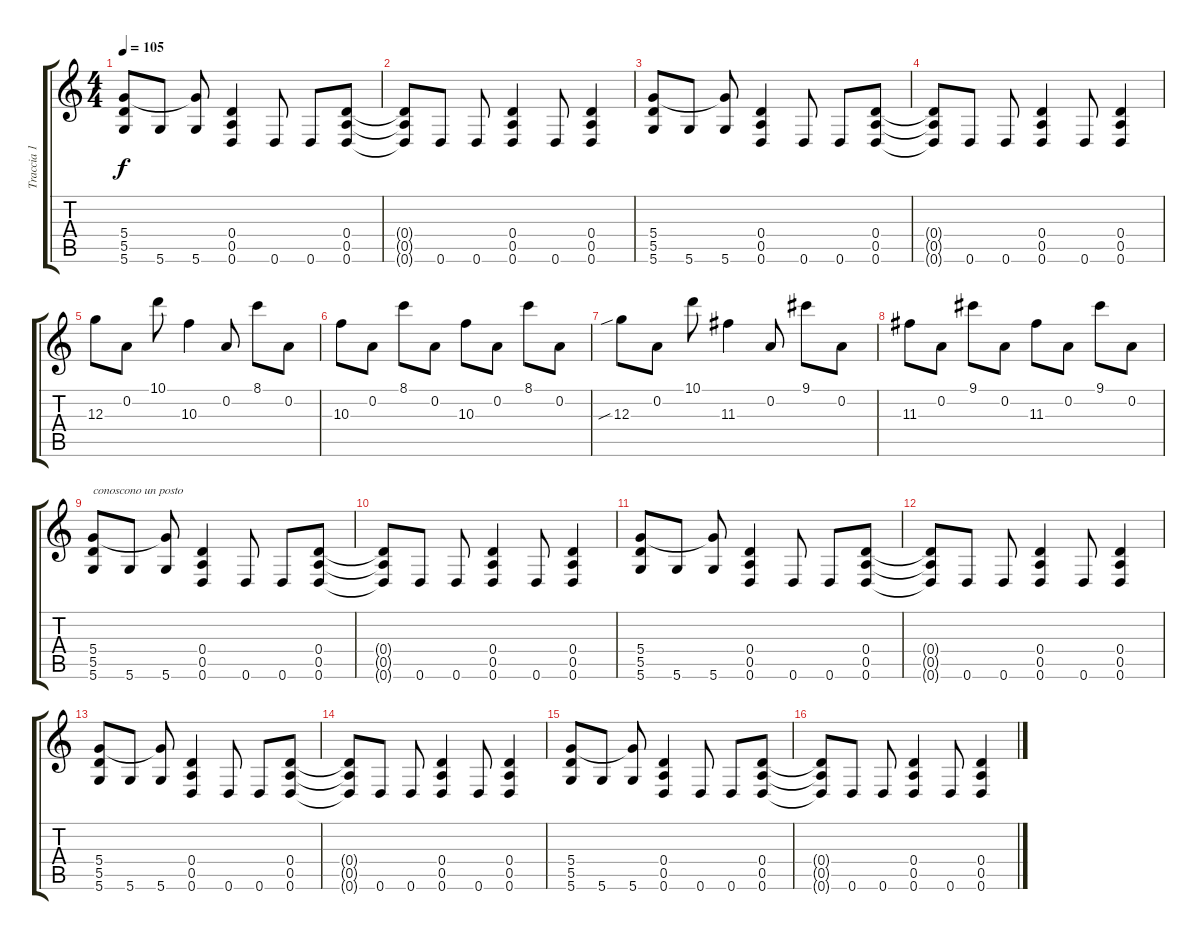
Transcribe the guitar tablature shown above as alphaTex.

\track ("Traccia 1" "Traccia 1") {instrument electricguitarclean}
\staff {score tabs}
\tuning (E4 A3 G3 D3 A2 D2) {hide}
\ts (4 4)
\tempo 105
\clef g2
\ks c
(5.4 5.5 5.6).8{dy f} 5.6.8 (5.4{t} 5.6).8 (0.4 0.5 0.6).4 0.6.8 0.6.8 (0.4 0.5 0.6).8 |
(0.4{t} 0.5{t} 0.6{t}).8 0.6.8 0.6.8 (0.4 0.5 0.6).4 0.6.8 (0.4 0.5 0.6).4 |
(5.4 5.5 5.6).8 5.6.8 (5.4{t} 5.6).8 (0.4 0.5 0.6).4 0.6.8 0.6.8 (0.4 0.5 0.6).8 |
(0.4{t} 0.5{t} 0.6{t}).8 0.6.8 0.6.8 (0.4 0.5 0.6).4 0.6.8 (0.4 0.5 0.6).4 |
12.3.8{instrument electricguitarclean} 0.2.8 10.1.8 10.3.4 0.2.8 8.1.8 0.2.8 |
10.3.8 0.2.8 8.1.8 0.2.8 10.3.8 0.2.8 8.1.8 0.2.8 |
12.3{sib}.8 0.2.8 10.1.8 11.3.4 0.2.8 9.1.8 0.2.8 |
11.3.8 0.2.8 9.1.8 0.2.8 11.3.8 0.2.8 9.1.8 0.2.8 |
(5.4 5.5 5.6).8{txt "conoscono un posto" instrument overdrivenguitar} 5.6.8 (5.4{t} 5.6).8 (0.4 0.5 0.6).4 0.6.8 0.6.8 (0.4 0.5 0.6).8 |
(0.4{t} 0.5{t} 0.6{t}).8 0.6.8 0.6.8 (0.4 0.5 0.6).4 0.6.8 (0.4 0.5 0.6).4 |
(5.4 5.5 5.6).8 5.6.8 (5.4{t} 5.6).8 (0.4 0.5 0.6).4 0.6.8 0.6.8 (0.4 0.5 0.6).8 |
(0.4{t} 0.5{t} 0.6{t}).8 0.6.8 0.6.8 (0.4 0.5 0.6).4 0.6.8 (0.4 0.5 0.6).4 |
(5.4 5.5 5.6).8 5.6.8 (5.4{t} 5.6).8 (0.4 0.5 0.6).4 0.6.8 0.6.8 (0.4 0.5 0.6).8 |
(0.4{t} 0.5{t} 0.6{t}).8 0.6.8 0.6.8 (0.4 0.5 0.6).4 0.6.8 (0.4 0.5 0.6).4 |
(5.4 5.5 5.6).8 5.6.8 (5.4{t} 5.6).8 (0.4 0.5 0.6).4 0.6.8 0.6.8 (0.4 0.5 0.6).8 |
(0.4{t} 0.5{t} 0.6{t}).8 0.6.8 0.6.8 (0.4 0.5 0.6).4 0.6.8 (0.4 0.5 0.6).4
